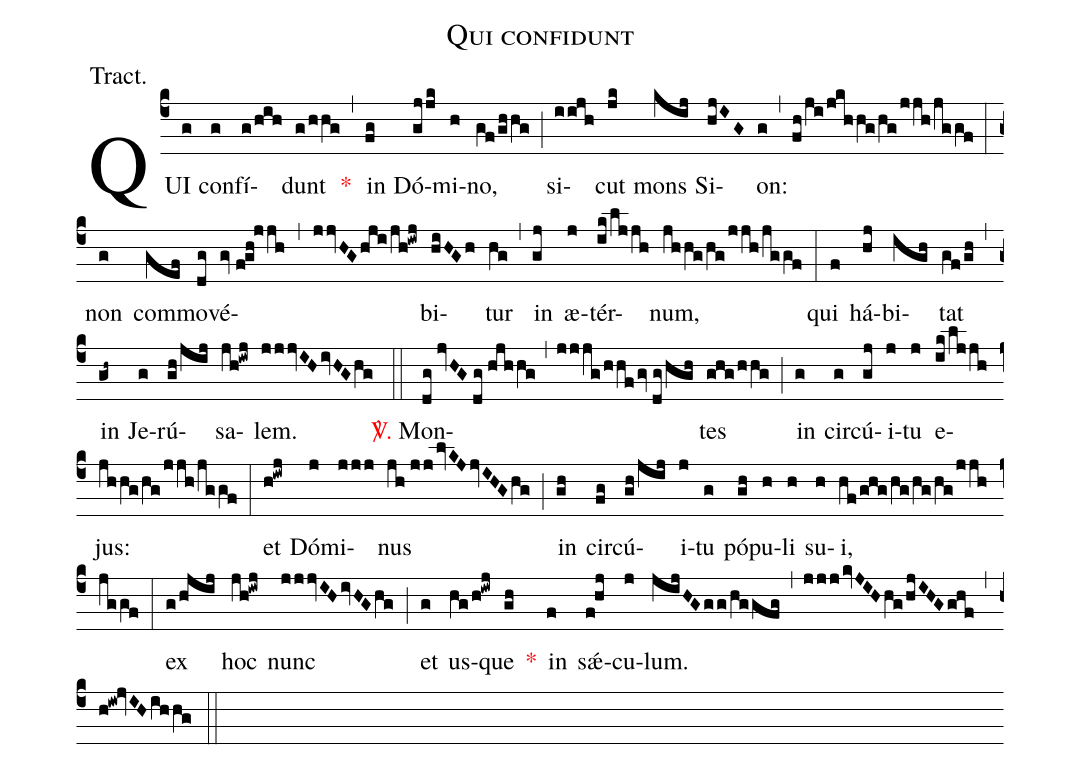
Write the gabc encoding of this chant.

name:Qui confidunt;
annotation:Tract.;
mode:VIII.;
office-part:Tract;
%%
(c4) QUI(g) con(g)fí(g/hih)dunt(g/hhg) <v>\red{*}</v>(,) in(fg) Dó(gjjk)mi(h)no,(gf/ghhg) (;) si(iijh)cut(jk) mons(kij) Si(hjIG)on:(g) (,) (fh/ji/jkhhg/hg/jjh/jggf) (:) non(g) com(gef)mo(dg)vé(gv//f!gh!jjh,jjvHGhji/jh!iwj)bi(hiHGh)tur(hg) (,) in(gj) æ(j)tér(ik/ljjh)num,(jhhg/hg/jjh/jggf) (:) qui(f) há(hj)bi(igh)tat(gf/gh) (,) in(gh~) Je(g)rú(gh/jij)sa(jh!iwj)lem.(jjjvIHivHGhg) (::) <v>\red{\Vbar.}</v> Mon(dg//jvHG//dg//hjhhg,jjjg/hhf/gv//dg/hgh)tes(ghg/hhg) (;) in(g) cir(g)cú(gj)i(j)tu(j) e(ik/ljjh)jus:(jhhg/hg/jjh/jggf) (:) et(h!iwj) Dó(j)mi(jjj)nus(jh//jjlvKJjvIHGhg) (;) in(gh) cir(fg)cú(gh/jij)i(j)tu(g) pó(gh)pu(h)li(h) su(h)i,(hf/ghg/hg/hg/hg/jjh/jggf) (:) ex(g/hjij) hoc(jh!iwj) nunc(jjjvIHivHGhg) (;) et(g) us(hg/h!iwj)que(gh) <v>\red{*}</v>() in(f) s<sp>'ae</sp>(f!hj)cu(j)lum.(jijHGgg/hggfg) (,) (jjjkvJIHhg/hjIHGghf) (,) (h!iw!jvIHihhg) (::)
